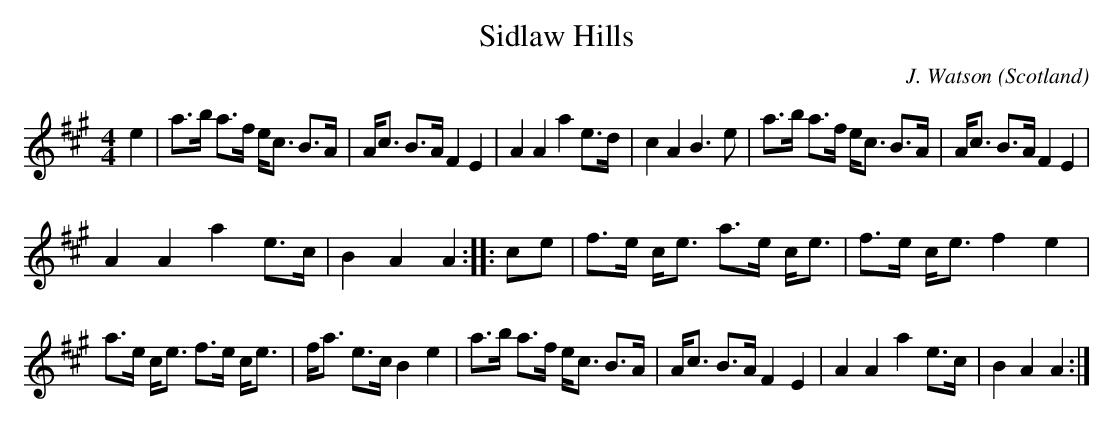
X:1
T:Sidlaw Hills
C:J. Watson
M:4/4
O:Scotland
K:A major
e2|\
a>b a>f e<c B>A|A<c B>A F2E2|\
A2A2 a2e>d|c2A2 B3e|\
a>b a>f e<c B>A|A<c B>A F2E2 |
A2A2 a2e>c | B2A2 A2 :: ce|\
f>e c<e a>e c<e | f>e c<e f2e2 |
a>e c<e f>e c<e | f<a e>c B2e2|\
a>b a>f e<c B>A | A<c B>A F2E2 |\
A2A2 a2e>c | B2A2 A2:|
